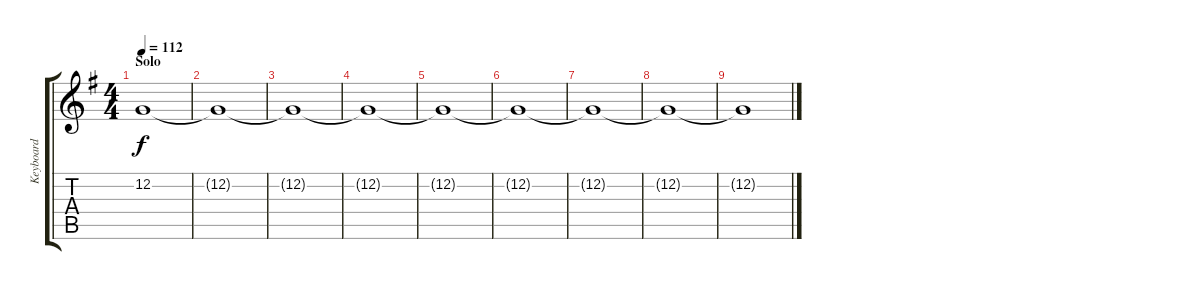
\track ("Keyboard" "Keyboard") {instrument reversecymbal}
\staff {score tabs}
\tuning (C4 G3 Eb3 Bb2 F2 C2) {hide}
\ts (4 4)
\section ("" "Solo")
\tempo 112
\clef g2
\ks eminor
12.2{t}.1{dy f} |
12.2{t}.1 |
12.2{t}.1 |
12.2{t}.1 |
12.2{t}.1 |
12.2{t}.1 |
12.2{t}.1 |
12.2{t}.1 |
12.2{t}.1
